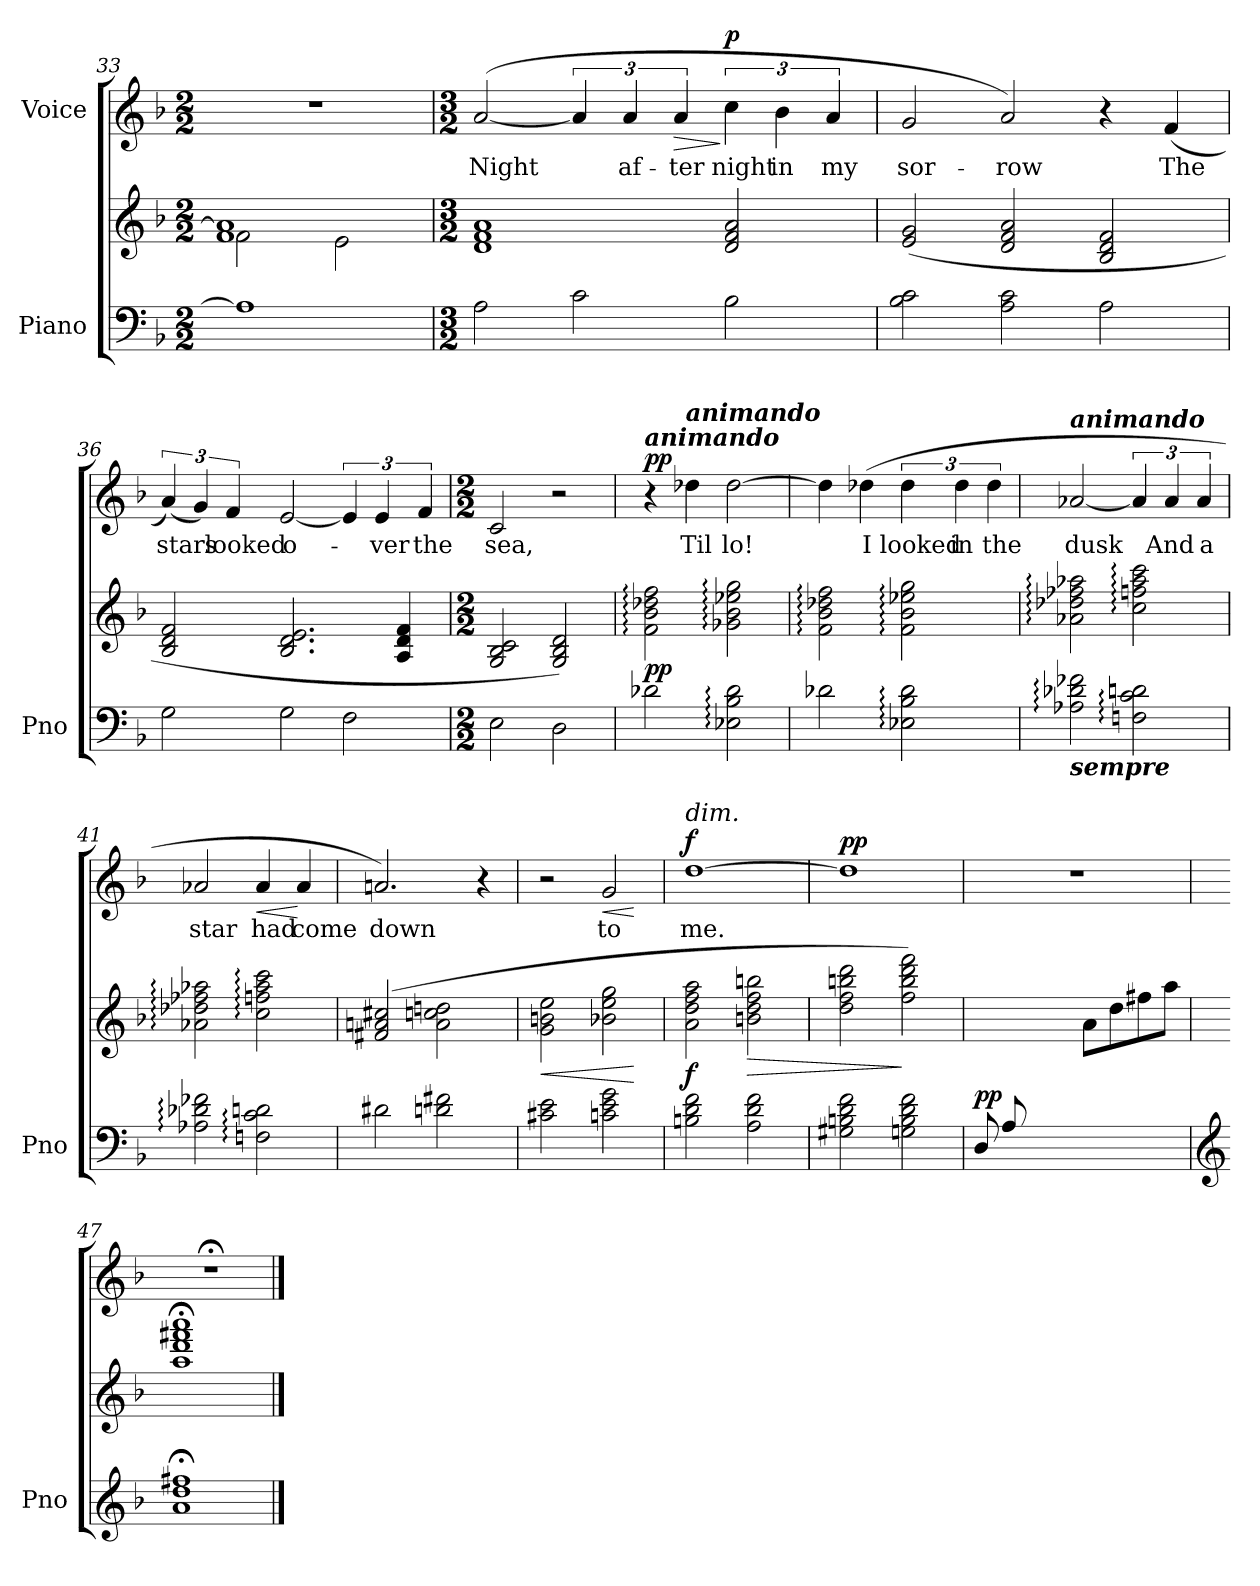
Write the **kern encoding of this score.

**kern	**kern	**dynam	**kern	**text	**dynam
*part2	*part2	*part2	*part1	*part1	*part1
*staff3	*staff2	*staff2/3	*staff1	*staff1	*staff1
*I"Piano	*	*	*I"Voice	*	*
*I'Pno	*	*	*	*	*
!!LO:PB:g=z
*clefF4	*clefG2	*	*clefG2	*	*
*k[b-]	*k[b-]	*	*k[b-]	*	*
*M2/2	*M2/2	*	*M2/2	*	*
=33	=33	=33	=33	=33	=33
*	*^	*	*	*	*
1A]	2f\	1f 1a]	.	1r	.	.
.	2e\	.	.	.	.	.
*	*v	*v	*	*	*	*
=34	=34	=34	=34	=34	=34
*M3/2	*M3/2	*	*M3/2	*	*
!	!	!	!	!LO:LY:b	!
2A\	1d 1f 1a	.	(>[2a/	Night	.
2c\	.	.	6a/]	.	.
!	!	!	!	!LO:LY:b	!
.	.	.	6a/	af-	.
!	!	!	!	!LO:LY:b	!LO:HP:b
.	.	.	6a/	-ter	>
!	!	!	!	!LO:LY:b	!LO:DY:n=1:a
2B-\	2d/ 2f/ 2a/	.	6cc\	night	] p
!	!	!	!	!LO:LY:b	!
.	.	.	6b-\	in	.
!	!	!	!	!LO:LY:b	!
.	.	.	6a/	my	.
=35	=35	=35	=35	=35	=35
!	!	!	!	!LO:LY:b	!
2B-\ 2c\	(>2e/ 2g/	.	2g/	sor-	.
!	!	!	!	!LO:LY:b	!
2A\ 2c\	2d/ 2f/ 2a/	.	2a/)	-row	.
2A\	2B-/ 2d/ 2f/	.	4r	.	.
!	!	!	!	!LO:LY:b	!
.	.	.	(>4f/	The	.
!!LO:LB:g=z
=36	=36	=36	=36	=36	=36
!	!	!	!	!LO:LY:b	!
2G\	2B-/ 2d/ 2f/	.	(<6a/)	stars	.
.	.	.	6g/)	.	.
!	!	!	!	!LO:LY:b	!
.	.	.	6f/	looked	.
!	!	!	!	!LO:LY:b	!
2G\	2.B-/ 2.d/ 2.e/	.	[2e/	o-	.
2F\	.	.	6e/]	.	.
!	!	!	!	!LO:LY:b	!
.	.	.	6e/	-ver	.
.	4A/ 4d/ 4f/	.	.	.	.
!	!	!	!	!LO:LY:b	!
.	.	.	6f/	the	.
=37	=37	=37	=37	=37	=37
*M2/2	*M2/2	*	*M2/2	*	*
!	!	!	!	!LO:LY:b	!
2E\	2G/ 2B-/ 2c/	.	2c/	sea,	.
2D\	2G/ 2B-/ 2d/)	.	2r	.	.
=38	=38	=38	=38	=38	=38
!	!	!	!LO:TX:a:Bi:t=animando	!	!
!	!	!LO:DY:b	!	!	!LO:DY:a
2d-X:\	2f\: 2b-\: 2dd-X\: 2ff\:	pp	4r	.	pp
!	!	!	!LO:TX:a:Bi:t=animando	!	!
!	!	!	!	!LO:LY:b	!
.	.	.	4dd-X\	Til	.
!	!	!	!	!LO:LY:b	!
2E-X\: 2B-\: 2d-\:	2g-X\: 2b-\: 2ee-X\: 2gg\:	.	[2dd-\	lo!	.
!!LO:LB:g=z
=39	=39	=39	=39	=39	=39
2d-X:\	2f\: 2b-\: 2dd-X\: 2ff\:	.	4dd-\]	.	.
!	!	!	!	!LO:LY:b	!
.	.	.	(>4dd-X\	I	.
!	!	!	!	!LO:LY:b	!
2E-X\: 2B-\: 2d-\:	2f\: 2b-\: 2ee-X\: 2gg\:	.	6dd-\	looked	.
!	!	!	!	!LO:LY:b	!
.	.	.	6dd-\	in	.
!	!	!	!	!LO:LY:b	!
.	.	.	6dd-\	the	.
=40	=40	=40	=40	=40	=40
!	!	!	!LO:TX:a:Bi:t=animando	!	!
!LO:TX:b:Bi:t=sempre	!	!	!	!	!
!	!	!	!	!LO:LY:b	!
2A-X\: 2d-X\: 2f-X\:	2a-X\: 2dd-X\: 2ff-X\: 2aa-X\:	.	[2a-X/	dusk	.
2Fn\: 2c\: 2dn\:	2cc\: 2ffn\: 2aa-\: 2ccc\:	.	6a-/]	.	.
!	!	!	!	!LO:LY:b	!
.	.	.	6a-/	And	.
!	!	!	!	!LO:LY:b	!
.	.	.	6a-/	a	.
=41	=41	=41	=41	=41	=41
!	!	!	!	!LO:LY:b	!
2A-X\: 2d-X\: 2f-X\:	2a-X\: 2dd-X\: 2ff-X\: 2aa-X\:	.	2a-X/	star	.
!	!	!	!	!LO:LY:b	!LO:HP:b
2Fn\: 2c\: 2dn\:	2cc\: 2ffn\: 2aa-\: 2ccc\:	.	4a-/	had	<
!	!	!	!	!LO:LY:b	!
.	.	.	4a-/	come	[
=42	=42	=42	=42	=42	=42
!	!	!	!	!LO:LY:b	!
2d#X\	(>2f#X/ 2an/ 2cc#X/	.	2.an/)	down	.
2dn\ 2f#X\	2a\ 2ccn\ 2ddn\	.	.	.	.
.	.	.	4r	.	.
!!LO:LB:g=z
=43	=43	=43	=43	=43	=43
!	!	!LO:HP:b	!	!	!
2c#X\ 2e\	2g\ 2bn\ 2ee\	<	2r	.	.
!	!	!	!	!LO:LY:b	!LO:HP:b
2cn\ 2e\ 2g\	2b-X\ 2ee\ 2gg\	.	2g/	to	<
.	.	[	.	.	[
=44	=44	=44	=44	=44	=44
!	!	!	!LO:TX:a:i:t=dim.	!	!
!	!	!LO:DY:b	!	!LO:LY:b	!LO:DY:a
2Bn\ 2d\ 2f\	2a\ 2dd\ 2ff\ 2aa\	f	[1dd	me.	f
!	!	!LO:HP:b	!	!	!
2A\ 2d\ 2f\	2bn\ 2dd\ 2ff\ 2bbn\	>	.	.	.
=45	=45	=45	=45	=45	=45
!	!	!	!	!	!LO:DY:a
2G#X\ 2Bn\ 2d\ 2f\	2dd\ 2ff\ 2bbn\ 2ddd\	.	1dd]	.	pp
2Gn\ 2B\ 2d\ 2f\	2ff\ 2bb\ 2ddd\ 2fff\)	]	.	.	.
=46	=46	=46	=46	=46	=46
*	*^	*	*	*	*
!	!	!	!LO:DY:a=2	!	!	!
8D/L	2ryy	4ryy	pp	1r	.	.
8A/	.	.	.	.	.	.
4ryy	.	8d\	.	.	.	.
.	.	8f#X\J	.	.	.	.
2ryy	8a\L	2ryy	.	.	.	.
.	8dd\	.	.	.	.	.
.	8ff#X\	.	.	.	.	.
.	(8aa\J	.	.	.	.	.
*	*v	*v	*	*	*	*
=47	=47	=47	=47	=47	=47
*clefG2	*	*	*	*	*
1a; 1dd; 1ff#X;	1aa;< 1ddd;< 1fff#X;< 1aaa;<	.	1r;<	.	.
==	==	==	==	==	==
*-	*-	*-	*-	*-	*-
